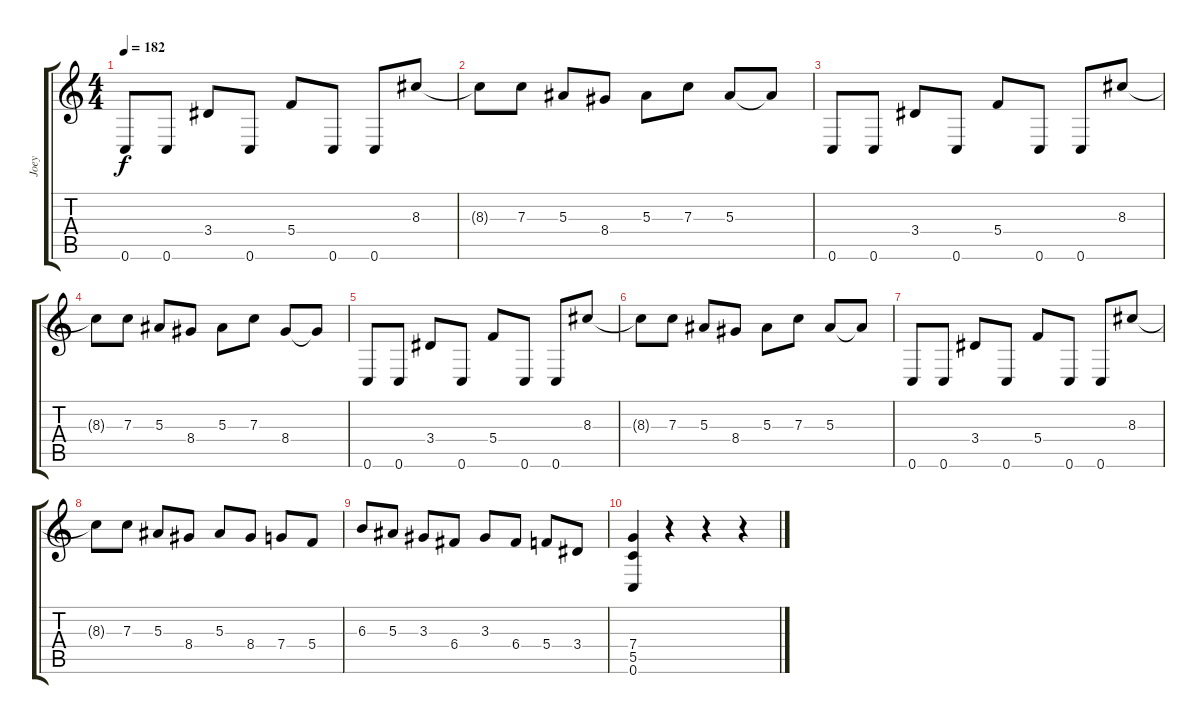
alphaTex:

\track ("Joey" "Joey") {instrument distortionguitar}
\staff {score tabs}
\tuning (D4 A3 F3 C3 G2 C2) {hide}
\ts (4 4)
\tempo 182
\clef g2
\ks c
0.6.8{dy f} 0.6.8 3.4.8 0.6.8 5.4.8 0.6.8 0.6.8 8.3.8 |
8.3{t}.8 7.3.8 5.3.8 8.4.8 5.3.8 7.3.8 5.3.8 5.3{t}.8 |
0.6.8 0.6.8 3.4.8 0.6.8 5.4.8 0.6.8 0.6.8 8.3.8 |
8.3{t}.8 7.3.8 5.3.8 8.4.8 5.3.8 7.3.8 8.4.8 8.4{t}.8 |
0.6.8 0.6.8 3.4.8 0.6.8 5.4.8 0.6.8 0.6.8 8.3.8 |
8.3{t}.8 7.3.8 5.3.8 8.4.8 5.3.8 7.3.8 5.3.8 5.3{t}.8 |
0.6.8 0.6.8 3.4.8 0.6.8 5.4.8 0.6.8 0.6.8 8.3.8 |
8.3{t}.8 7.3.8 5.3.8 8.4.8 5.3.8 8.4.8 7.4.8 5.4.8 |
6.3.8 5.3.8 3.3.8 6.4.8 3.3.8 6.4.8 5.4.8 3.4.8 |
(7.4 5.5 0.6).4 r.4 r.4 r.4
